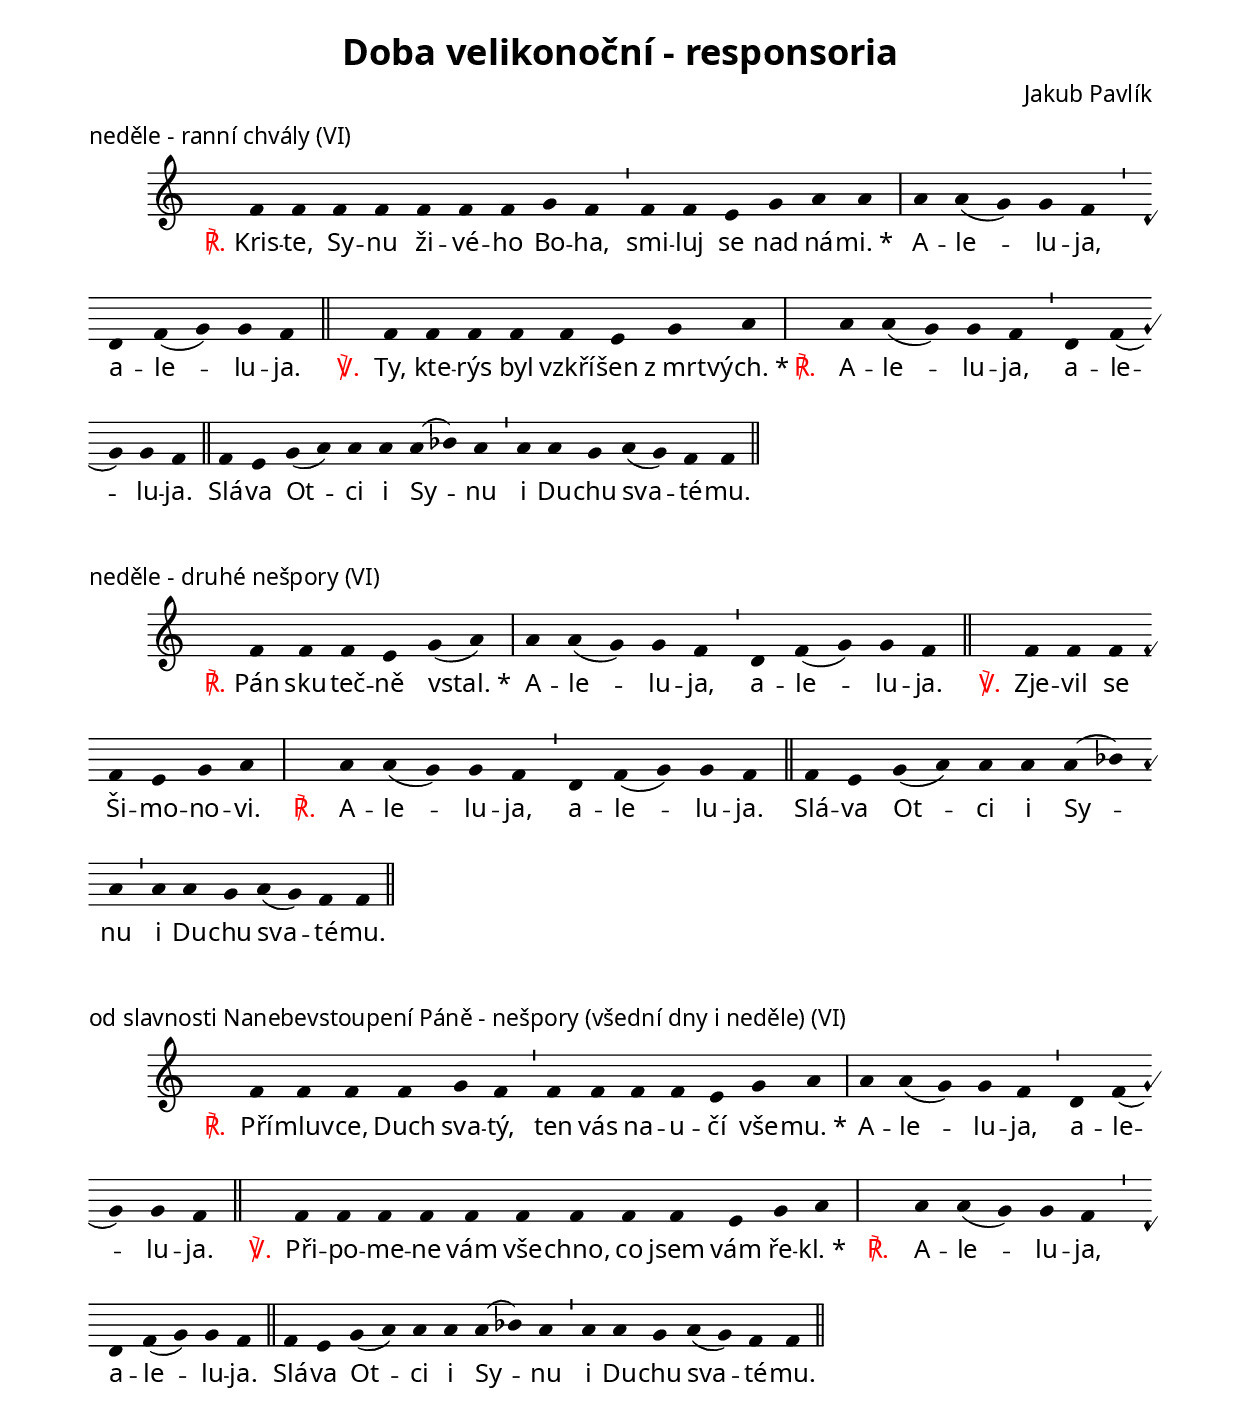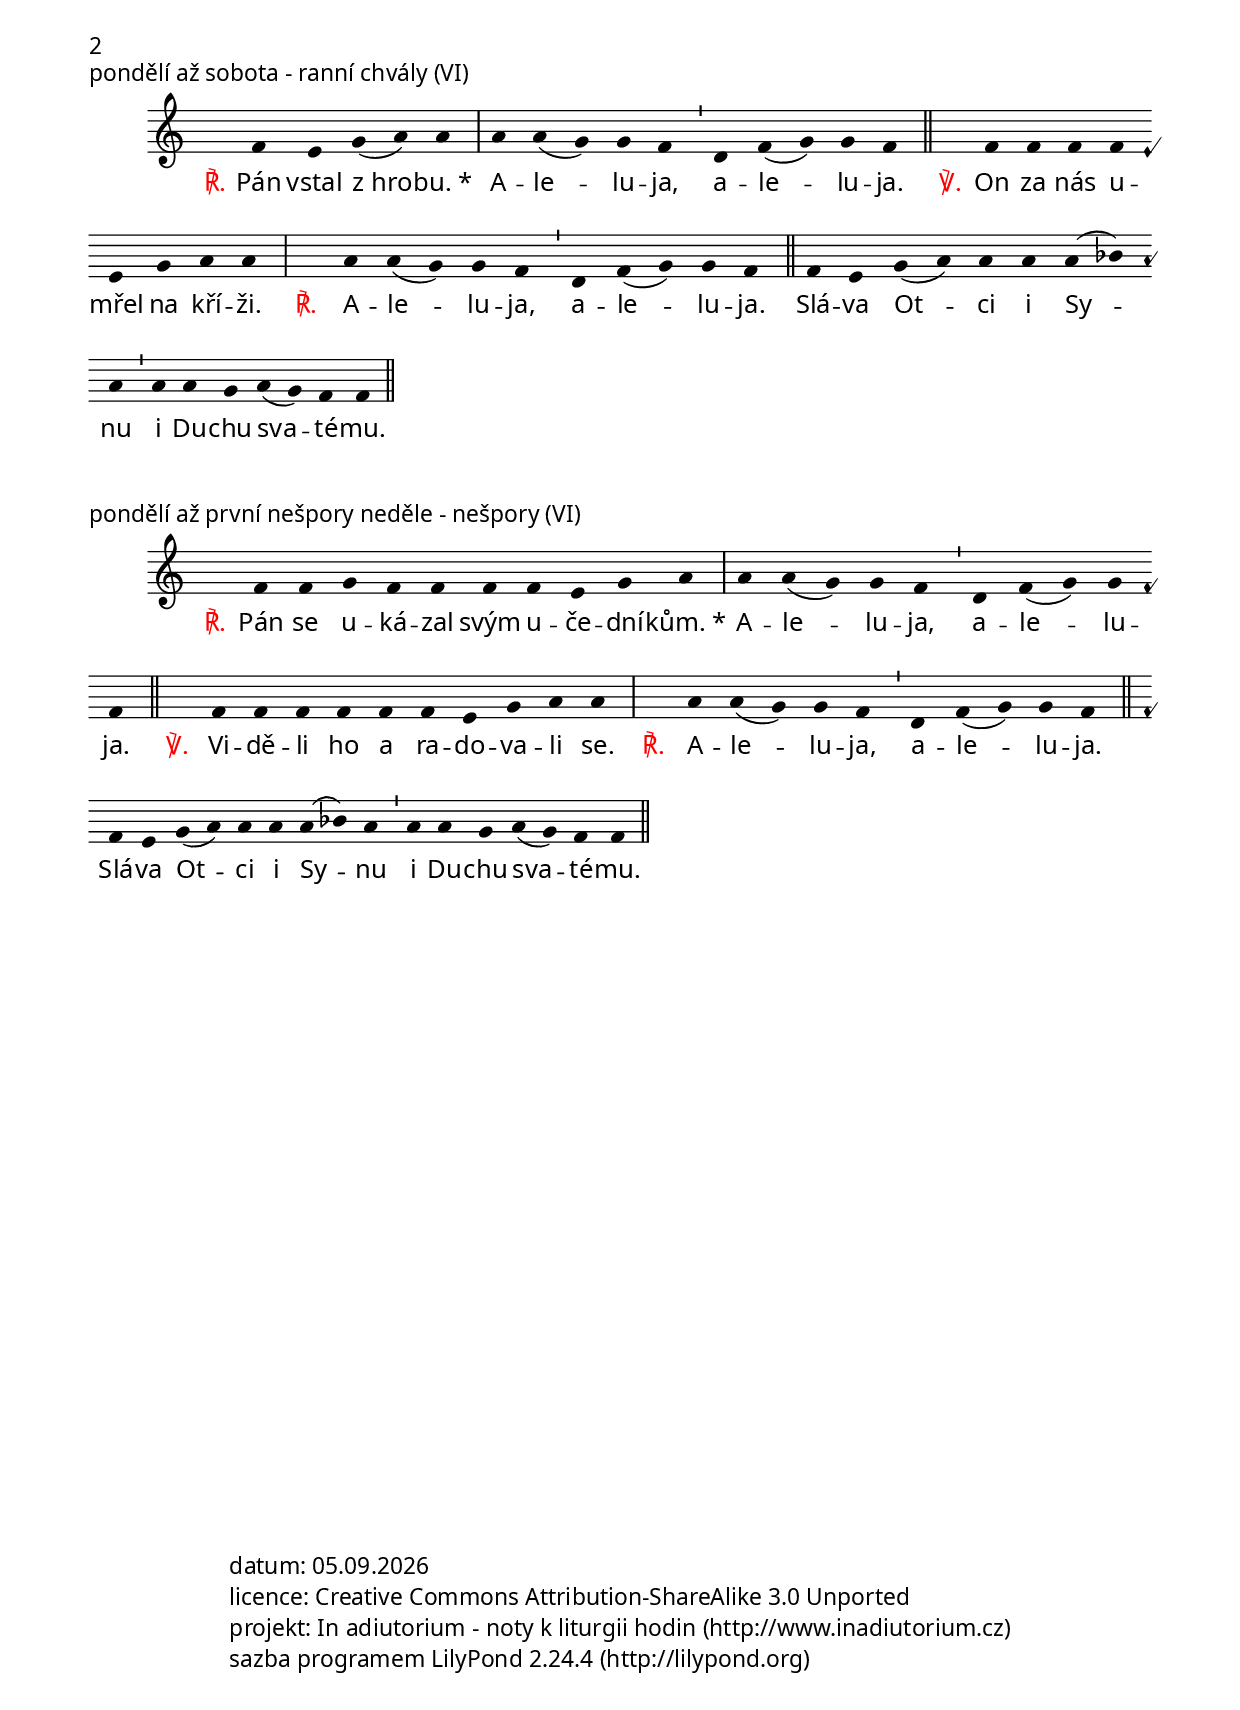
\version "2.12.3"

\header {
  title = "Doba velikonoční - responsoria"
  composer = "Jakub Pavlík"
}

\include "spolecne.ly"
\include "dilyresponsorii.ly"

\paper {
  % neroztahovat noty na celou stranku, ale nechat misto dole:
  ragged-bottom = ##t
}

\score {
  \relative c' {
    \choralniRezim

    %R
    \neviditelna f
    f4 f f f f f f g f \barMin f f e g a a \barMax
    \respVIalelujaResponsum \barFinalis

    %V
    \neviditelna f
    f f f f f e g a \barMax
    \neviditelna a
    \respVIalelujaResponsum \barFinalis

    % Slava
    \respVIalelujaDoxologie \barFinalis
  }
  \addlyrics {
    \Response Kris -- te, Sy -- nu ži -- vé -- ho Bo -- ha,
    smi -- luj se nad ná -- mi._*
    \textRespAleluja
    \Verse Ty, kte -- rýs byl vzkří -- šen z_mrt -- vých._*
    \Response \textRespAleluja
    \textRespDoxologie
  }
  \header {
    quid = "resp."
    modus = "VI"
    id = "ne-rch"
    piece = "neděle - ranní chvály (VI)"
  }
}

\score {
  \relative c' {
    \choralniRezim

    %R
    \neviditelna f
    f4 f f e g( a) \barMax
    \respVIalelujaResponsum \barFinalis

    %V
    \neviditelna f
    f4 f f f e g a \barMax
    \neviditelna a
    \respVIalelujaResponsum \barFinalis

    \respVIalelujaDoxologie \barFinalis
  }
  \addlyrics {
    \Response Pán sku -- teč -- ně vstal._*
    \textRespAleluja
    \Verse Zje -- vil se Ši -- mo -- no -- vi.
    \Response \textRespAleluja
    \textRespDoxologie
  }
  \header {
    quid = "resp."
    modus = "VI"
    id = "ne-2ne"
    piece = "neděle - druhé nešpory (VI)"
  }
}

\score {
  \relative c' {
    \choralniRezim

    % R
    \neviditelna d
    f4 f f f g f \barMin f f f f e g a \barMax
    \respVIalelujaResponsum \barFinalis

    % V
    \neviditelna f
    f f f f f f f f f e g a \barMax
    % R
    \neviditelna f
    \respVIalelujaResponsum \barFinalis

    \respVIalelujaDoxologie \barFinalis
  }
  \addlyrics {
    \Response Pří -- mluv -- ce, Duch sva -- tý, ten vás na -- u -- čí
    vše -- mu._*
    \textRespAleluja
    \Verse Při -- po -- me -- ne vám vše -- chno, co jsem vám ře -- kl._*
    \Response \textRespAleluja
    \textRespDoxologie
  }
  \header {
    quid = "resp."
    modus = "VI"
    id = "odnanebevstoupeni-ne"
    piece = "od slavnosti Nanebevstoupení Páně - nešpory (všední dny i neděle) (VI)"
  }
}

\pageBreak

\score {
  \relative c' {
    \choralniRezim

    % R
    \neviditelna d
    f4 e g( a) a \barMax
    \respVIalelujaResponsum \barFinalis

    %V
    \neviditelna f
    f f f f e g a a \barMax
    \neviditelna f
    \respVIalelujaResponsum \barFinalis

    % Slava
    \respVIalelujaDoxologie \barFinalis
  }
  \addlyrics {
    \Response Pán vstal z_hro -- bu._*
    \textRespAleluja
    \Verse On za nás u -- mřel na kří -- ži.
    \Response \textRespAleluja
    \textRespDoxologie
  }
  \header {
    quid = "resp."
    modus = "VI"
    id = "ferie-rch"
    piece = "pondělí až sobota - ranní chvály (VI)"
  }
}

\score {
  \relative c' {
    \choralniRezim

    %R
    \neviditelna d
    f4 f g f f f f e g a \barMax
    \respVIalelujaResponsum \barFinalis

    %V
    \neviditelna f
    f f f f f f e g a a \barMax
    \neviditelna d
    \respVIalelujaResponsum \barFinalis

    % Slava
    \respVIalelujaDoxologie \barFinalis
  }
  \addlyrics {
    \Response Pán se u -- ká -- zal svým u -- če -- dní -- kům._*
    \textRespAleluja
    \Verse Vi -- dě -- li ho a ra -- do -- va -- li se.
    \Response \textRespAleluja
    \textRespDoxologie
  }
  \header {
    quid = "resp."
    modus = "VI"
    id = "ferie-ne"
    piece = "pondělí až první nešpory neděle - nešpory (VI)"
  }
}
